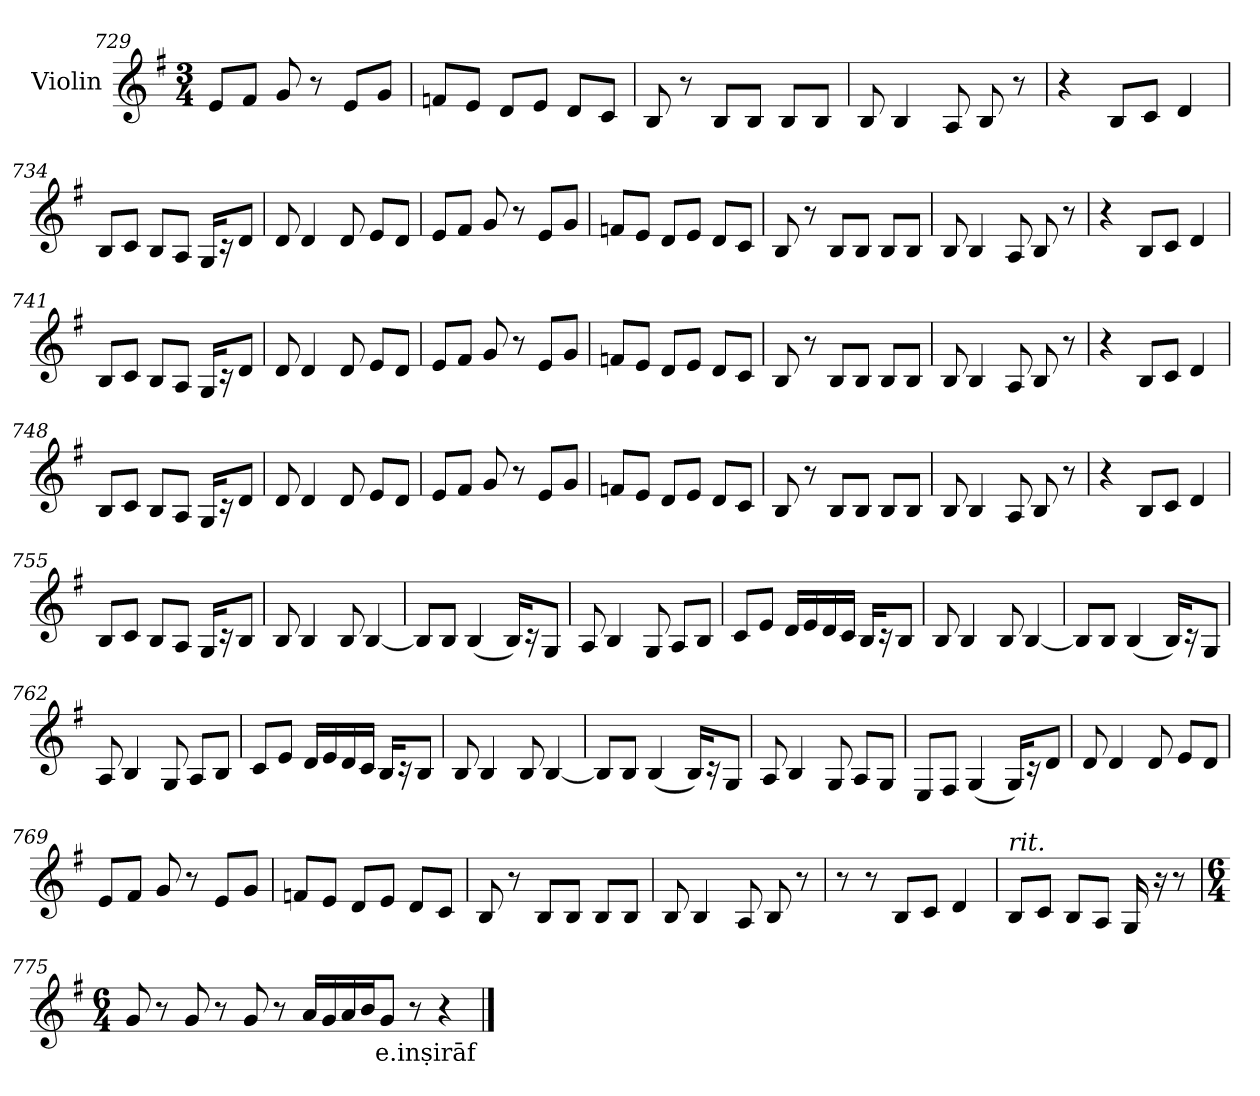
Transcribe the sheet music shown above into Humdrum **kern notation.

**kern	**text
*part1	*part1
*staff1	*staff1
*I"Violin	*
*clefG2	*
*k[f#]	*
*G:	*
*M3/4	*
=729	=729
8e/L	.
8f#/J	.
8g/	.
8r	.
8e/L	.
8g/J	.
=730	=730
8fn/L	.
8e/J	.
8d/L	.
8e/J	.
8d/L	.
8c/J	.
=731	=731
8B/	.
8r	.
8B/L	.
8B/J	.
8B/L	.
8B/J	.
=732	=732
8B/	.
4B/	.
8A/	.
8B/	.
8r	.
=733	=733
4r	.
8B/L	.
8c/J	.
4d/	.
!!LO:LB:g=z
=734	=734
8B/L	.
8c/J	.
8B/L	.
8A/J	.
16G/KL	.
16r	.
8d/J	.
=735	=735
8d/	.
4d/	.
8d/	.
8e/L	.
8d/J	.
=736	=736
8e/L	.
8f#/J	.
8g/	.
8r	.
8e/L	.
8g/J	.
=737	=737
8fn/L	.
8e/J	.
8d/L	.
8e/J	.
8d/L	.
8c/J	.
=738	=738
8B/	.
8r	.
8B/L	.
8B/J	.
8B/L	.
8B/J	.
!!LO:LB:g=z
=739	=739
8B/	.
4B/	.
8A/	.
8B/	.
8r	.
=740	=740
4r	.
8B/L	.
8c/J	.
4d/	.
=741	=741
8B/L	.
8c/J	.
8B/L	.
8A/J	.
16G/KL	.
16r	.
8d/J	.
=742	=742
8d/	.
4d/	.
8d/	.
8e/L	.
8d/J	.
=743	=743
8e/L	.
8f#/J	.
8g/	.
8r	.
8e/L	.
8g/J	.
!!LO:LB:g=z
=744	=744
8fn/L	.
8e/J	.
8d/L	.
8e/J	.
8d/L	.
8c/J	.
=745	=745
8B/	.
8r	.
8B/L	.
8B/J	.
8B/L	.
8B/J	.
=746	=746
8B/	.
4B/	.
8A/	.
8B/	.
8r	.
=747	=747
4r	.
8B/L	.
8c/J	.
4d/	.
=748	=748
8B/L	.
8c/J	.
8B/L	.
8A/J	.
16G/KL	.
16r	.
8d/J	.
!!LO:PB:g=z
=749	=749
8d/	.
4d/	.
8d/	.
8e/L	.
8d/J	.
=750	=750
8e/L	.
8f#/J	.
8g/	.
8r	.
8e/L	.
8g/J	.
=751	=751
8fn/L	.
8e/J	.
8d/L	.
8e/J	.
8d/L	.
8c/J	.
=752	=752
8B/	.
8r	.
8B/L	.
8B/J	.
8B/L	.
8B/J	.
=753	=753
8B/	.
4B/	.
8A/	.
8B/	.
8r	.
=754	=754
4r	.
8B/L	.
8c/J	.
4d/	.
!!LO:LB:g=z
=755	=755
8B/L	.
8c/J	.
8B/L	.
8A/J	.
16G/KL	.
16r	.
8B/J	.
=756	=756
8B/	.
4B/	.
8B/	.
[4B/	.
=757	=757
8B/L]	.
8B/J	.
(<4B/	.
16B/KL)	.
16r	.
8G/J	.
=758	=758
8A/	.
4B/	.
8G/	.
8A/L	.
8B/J	.
=759	=759
8c/L	.
8e/J	.
16d/LL	.
16e/	.
16d/	.
16c/JJ	.
16B/KL	.
16r	.
8B/J	.
!!LO:LB:g=z
=760	=760
8B/	.
4B/	.
8B/	.
[4B/	.
=761	=761
8B/L]	.
8B/J	.
(<4B/	.
16B/KL)	.
16r	.
8G/J	.
=762	=762
8A/	.
4B/	.
8G/	.
8A/L	.
8B/J	.
=763	=763
8c/L	.
8e/J	.
16d/LL	.
16e/	.
16d/	.
16c/JJ	.
16B/KL	.
16r	.
8B/J	.
=764	=764
8B/	.
4B/	.
8B/	.
[4B/	.
!!LO:LB:g=z
=765	=765
8B/L]	.
8B/J	.
(<4B/	.
16B/KL)	.
16r	.
8G/J	.
=766	=766
8A/	.
4B/	.
8G/	.
8A/L	.
8G/J	.
=767	=767
8E/L	.
8F#/J	.
(<4G/	.
16G/KL)	.
16r	.
8d/J	.
=768	=768
8d/	.
4d/	.
8d/	.
8e/L	.
8d/J	.
=769	=769
8e/L	.
8f#/J	.
8g/	.
8r	.
8e/L	.
8g/J	.
!!LO:LB:g=z
=770	=770
8fn/L	.
8e/J	.
8d/L	.
8e/J	.
8d/L	.
8c/J	.
=771	=771
8B/	.
8r	.
8B/L	.
8B/J	.
8B/L	.
8B/J	.
=772	=772
8B/	.
4B/	.
8A/	.
8B/	.
8r	.
=773	=773
8r	.
8r	.
8B/L	.
8c/J	.
4d/	.
=774	=774
!LO:TX:a:i:t=rit.	!
8B/L	.
8c/J	.
8B/L	.
8A/J	.
16G/	.
16r	.
8r	.
!!LO:LB:g=z
=775	=775
*M6/4	*
*MM60	*
8g/	.
8r	.
8g/	.
8r	.
8g/	.
8r	.
16a/LL	.
16g/	.
16a/	.
16b/J	.
!	!LO:LY:b
8g/J	e.inṣirāf
8r	.
4r	.
==	==
*-	*-
